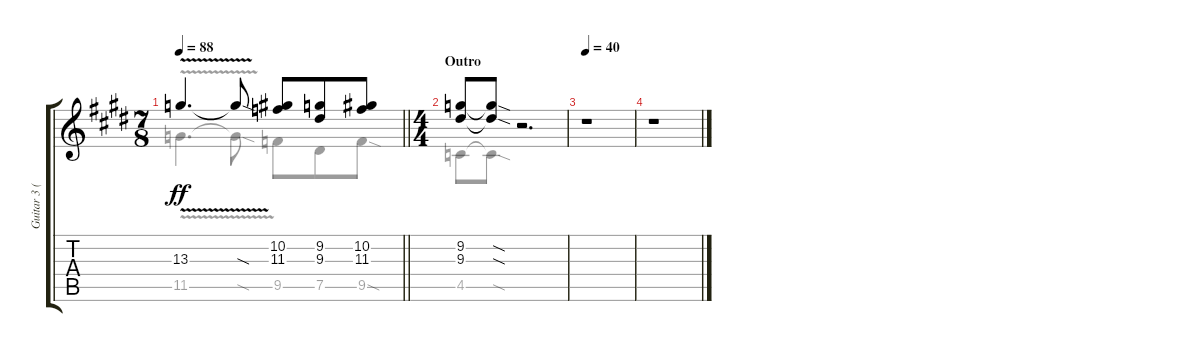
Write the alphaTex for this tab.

\track ("Guitar 3 (Billy)" "Guitar 3 (") {instrument distortionguitar}
\staff {score tabs}
\tuning (Eb4 Bb3 Gb3 Db3 Ab2 Eb2) {hide}
\voice
\ts (7 8)
\tempo 88
\clef g2
\barLineRight lightlight
\ks c#minor
13.3{v t}.4{d dy ff} 13.3{sod t}.8 (10.2 11.3).8 (9.2 9.3).8 (10.2 11.3).8 |
\ts (4 4)
\section ("" "Outro")
\ks e
(9.2 9.3).8 (9.2{sod t} 9.3{sod t}).8 r.2{d} |
\tempo 40
\ks c#minor
r.1 |
r.1
\voice
\clef g2
\ottava regular
\simile none
\barLineRight lightlight
\ks c#minor
11.5{v t}.4{d dy ff} 11.5{sod t}.8 9.5.8 7.5.8 9.5{sod}.8 |
\ks e
4.5.8 4.5{sod t}.8 r.2{d} |
\ks c#minor
|
